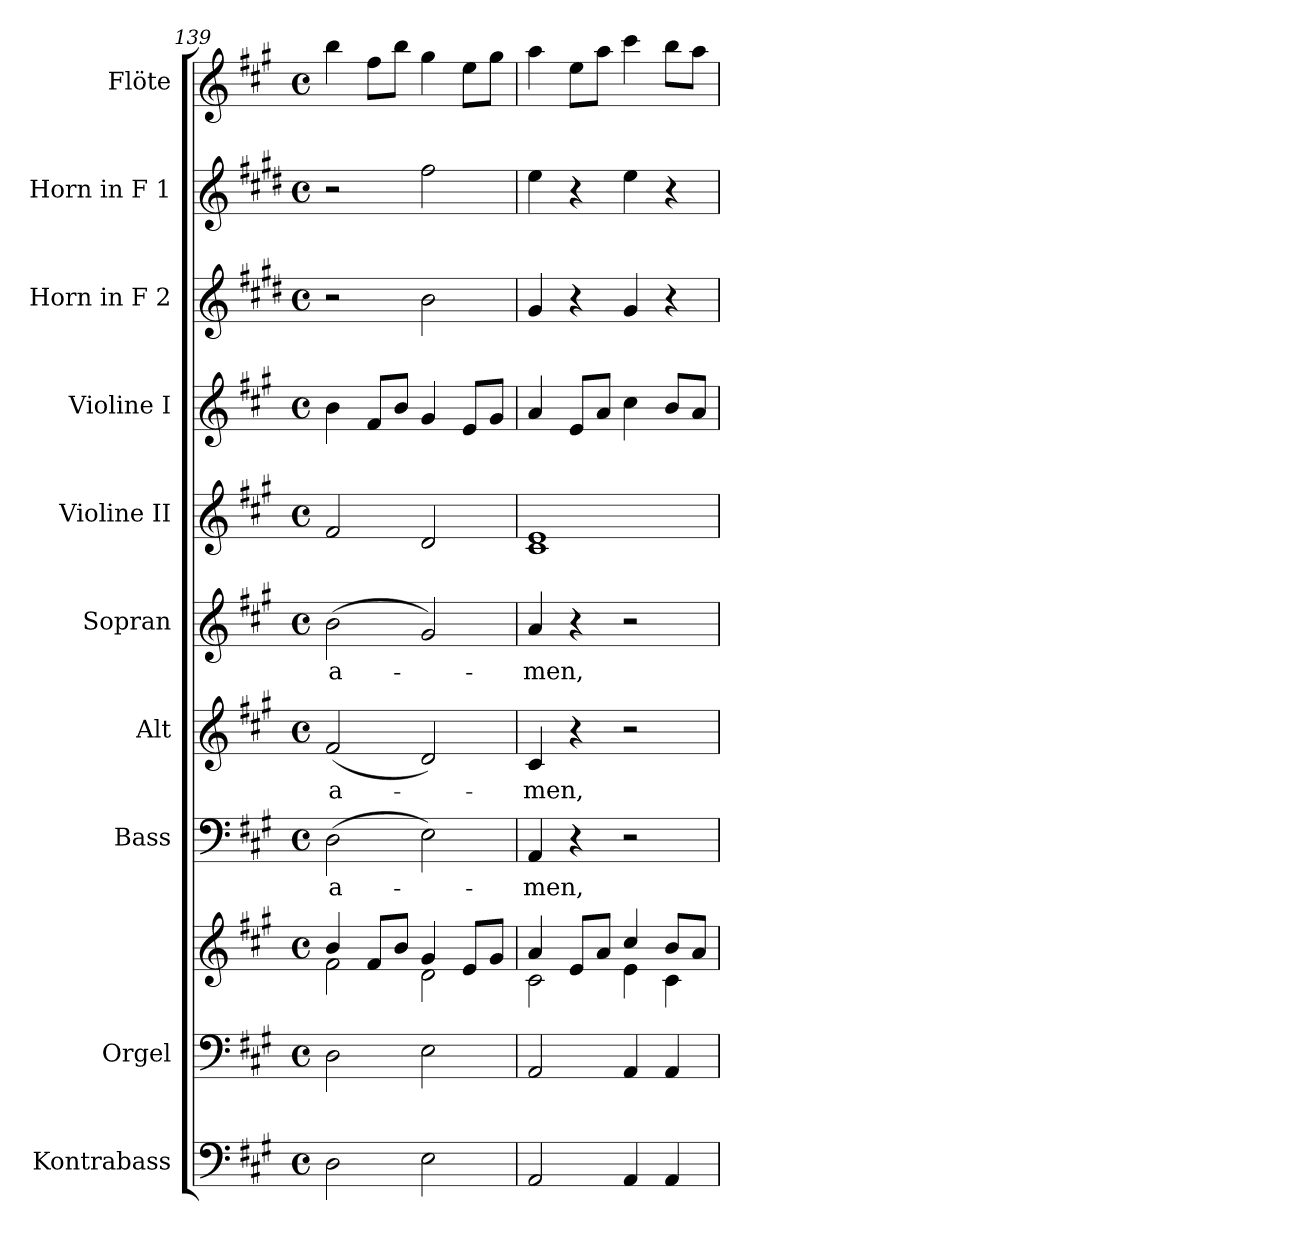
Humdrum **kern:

**kern	**kern	**kern	**kern	**text	**kern	**text	**kern	**text	**kern	**kern	**kern	**kern	**kern
*part10	*part9	*part9	*part8	*part8	*part7	*part7	*part6	*part6	*part5	*part4	*part3	*part2	*part1
*staff11	*staff10	*staff9	*staff8	*staff8	*staff7	*staff7	*staff6	*staff6	*staff5	*staff4	*staff3	*staff2	*staff1
*I"Kontrabass	*I"Orgel	*	*I"Bass	*	*I"Alt	*	*I"Sopran	*	*I"Violine II	*I"Violine I	*I"Horn in F 2	*I"Horn in F 1	*I"Flöte
*I'Kb.	*I'Org.	*	*I'B.	*	*I'A.	*	*I'S.	*	*I'Vl. II	*I'Vl. I	*	*	*I'Fl.
*clefF4	*clefF4	*clefG2	*clefF4	*	*clefG2	*	*clefG2	*	*clefG2	*clefG2	*clefG2	*clefG2	*clefG2
*ITrd7c12	*	*	*	*	*	*	*	*	*	*	*ITrd4c7	*ITrd4c7	*
*k[f#c#g#]	*k[f#c#g#]	*k[f#c#g#]	*k[f#c#g#]	*	*k[f#c#g#]	*	*k[f#c#g#]	*	*k[f#c#g#]	*k[f#c#g#]	*k[f#c#g#]	*k[f#c#g#]	*k[f#c#g#]
*A:	*A:	*A:	*A:	*	*A:	*	*A:	*	*A:	*A:	*A:	*A:	*A:
*M4/4	*M4/4	*M4/4	*M4/4	*	*M4/4	*	*M4/4	*	*M4/4	*M4/4	*M4/4	*M4/4	*M4/4
*met(c)	*met(c)	*met(c)	*met(c)	*	*met(c)	*	*met(c)	*	*met(c)	*met(c)	*met(c)	*met(c)	*met(c)
=139	=139	=139	=139	=139	=139	=139	=139	=139	=139	=139	=139	=139	=139
*	*	*^	*	*	*	*	*	*	*	*	*	*	*
!	!	!	!	!	!LO:LY:b	!	!LO:LY:b	!	!LO:LY:b	!	!	!	!	!
2DD\	2D\	4b/	2f#\	(>2D\	a-	(<2f#/	a-	(>2b\	a-	2f#/	4b\	2r	2r	4bb\
.	.	8f#/L	.	.	.	.	.	.	.	.	8f#/L	.	.	8ff#\L
.	.	8b/J	.	.	.	.	.	.	.	.	8b/J	.	.	8bb\J
2EE\	2E\	4g#/	2d\	2E\)	.	2d/)	.	2g#/)	.	2d/	4g#/	2e\	2b\	4gg#\
.	.	8e/L	.	.	.	.	.	.	.	.	8e/L	.	.	8ee\L
.	.	8g#/J	.	.	.	.	.	.	.	.	8g#/J	.	.	8gg#\J
=140	=140	=140	=140	=140	=140	=140	=140	=140	=140	=140	=140	=140	=140	=140
!	!	!	!	!	!LO:LY:b	!	!LO:LY:b	!	!LO:LY:b	!	!	!	!	!
2AAA/	2AA/	4a/	2c#\	4AA/	-men,	4c#/	-men,	4a/	-men,	1c# 1e	4a/	4c#/	4a\	4aa\
.	.	8e/L	.	4r	.	4r	.	4r	.	.	8e/L	4r	4r	8ee\L
.	.	8a/J	.	.	.	.	.	.	.	.	8a/J	.	.	8aa\J
4AAA/	4AA/	4cc#/	4e\	2r	.	2r	.	2r	.	.	4cc#\	4c#/	4a\	4ccc#\
4AAA/	4AA/	8b/L	4c#\	.	.	.	.	.	.	.	8b/L	4r	4r	8bb\L
.	.	8a/J	.	.	.	.	.	.	.	.	8a/J	.	.	8aa\J
*	*	*v	*v	*	*	*	*	*	*	*	*	*	*	*
=	=	=	=	=	=	=	=	=	=	=	=	=	=
*-	*-	*-	*-	*-	*-	*-	*-	*-	*-	*-	*-	*-	*-
